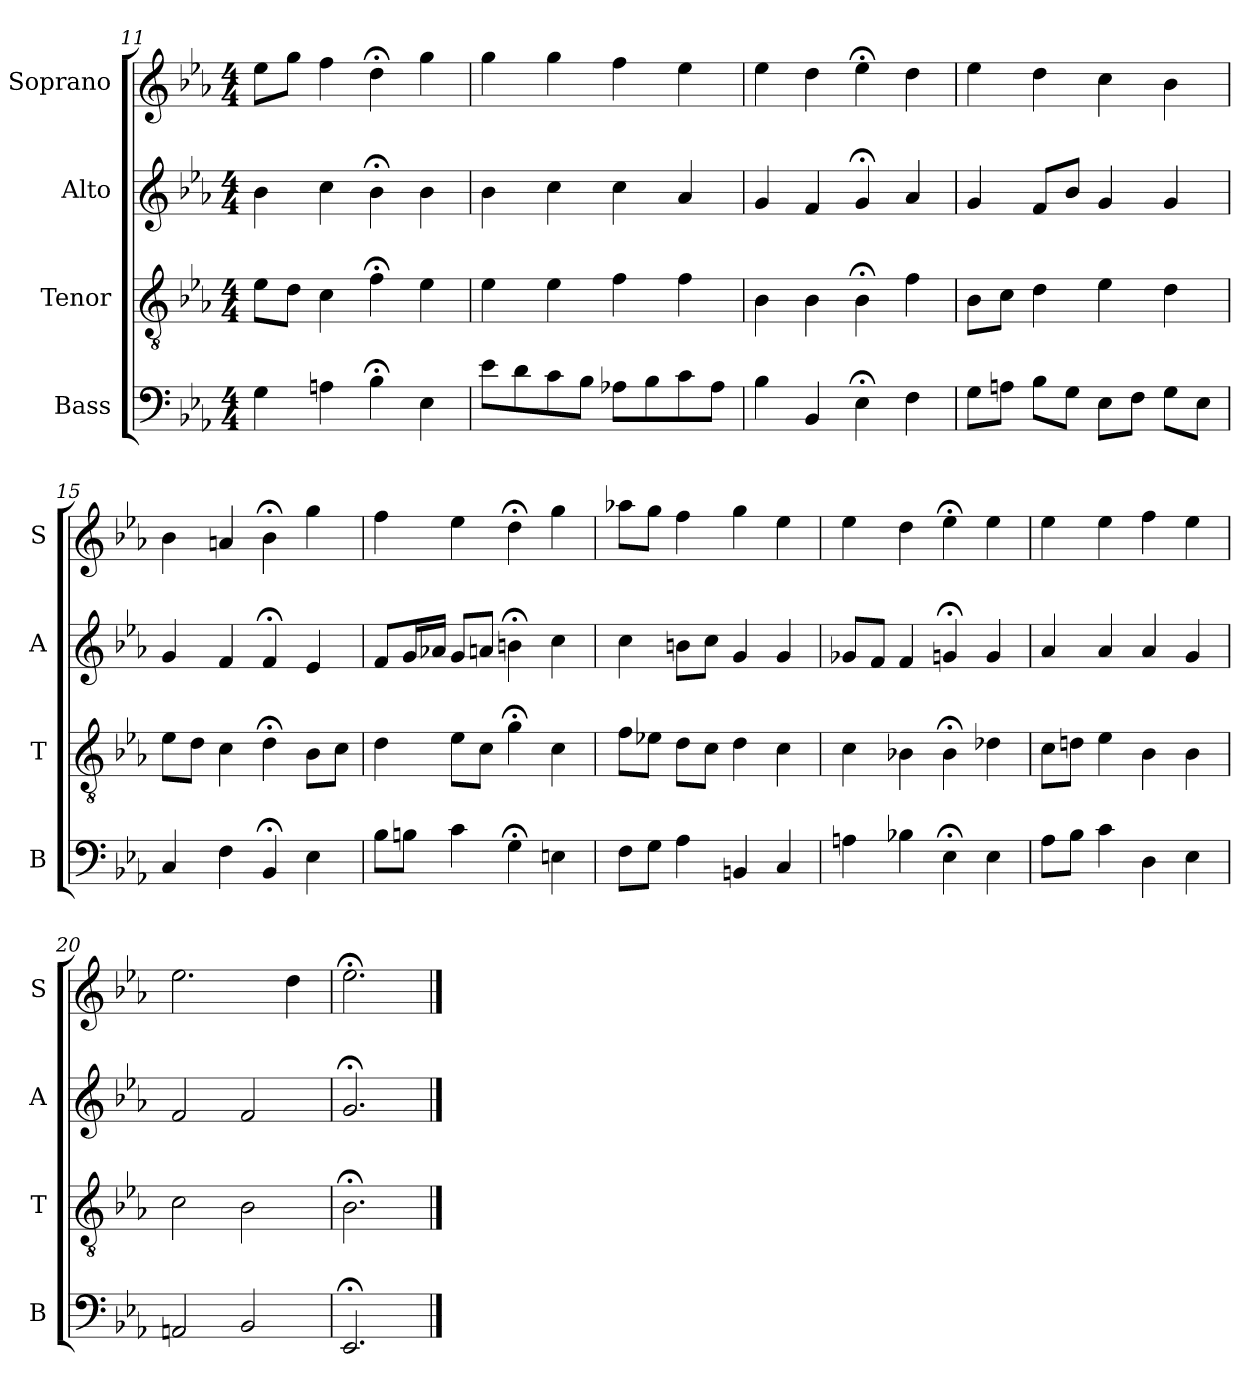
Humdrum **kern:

**kern	**kern	**kern	**kern
*part4	*part3	*part2	*part1
*staff4	*staff3	*staff2	*staff1
*I"Bass	*I"Tenor	*I"Alto	*I"Soprano
*I'B	*I'T	*I'A	*I'S
*clefF4	*clefGv2	*clefG2	*clefG2
*k[b-e-a-]	*k[b-e-a-]	*k[b-e-a-]	*k[b-e-a-]
*E-:	*E-:	*E-:	*E-:
*M4/4	*M4/4	*M4/4	*M4/4
=11	=11	=11	=11
4G	8e-L	4b-	8ee-L
.	8dJ	.	8ggJ
4An	4c	4cc	4ff
4B-;<	4f;<	4b-;<	4dd;<
4E-	4e-	4b-	4gg
=12	=12	=12	=12
8e-L	4e-	4b-	4gg
8d	.	.	.
8c	4e-	4cc	4gg
8B-J	.	.	.
8A-XL	4f	4cc	4ff
8B-	.	.	.
8c	4f	4a-	4ee-
8A-J	.	.	.
=13	=13	=13	=13
4B-	4B-	4g	4ee-
4BB-	4B-	4f	4dd
4E-;<	4B-;<	4g;<	4ee-;<
4F	4f	4a-	4dd
=14	=14	=14	=14
8GL	8B-L	4g	4ee-
8AnJ	8cJ	.	.
8B-L	4d	8fL	4dd
8GJ	.	8b-J	.
8E-L	4e-	4g	4cc
8FJ	.	.	.
8GL	4d	4g	4b-
8E-J	.	.	.
=15	=15	=15	=15
4C	8e-L	4g	4b-
.	8dJ	.	.
4F	4c	4f	4an
4BB-;<	4d;<	4f;<	4b-;<
4E-	8B-L	4e-	4gg
.	8cJ	.	.
=16	=16	=16	=16
8B-L	4d	8fL	4ff
8BnJ	.	16gL	.
.	.	16a-XJJ	.
4c	8e-L	8gL	4ee-
.	8cJ	8anJ	.
4G;<	4g;<	4bn;<	4dd;<
4En	4c	4cc	4gg
=17	=17	=17	=17
8FL	8fL	4cc	8aa-XL
8GJ	8e-XJ	.	8ggJ
4A-	8dL	8bnL	4ff
.	8cJ	8ccJ	.
4BBn	4d	4g	4gg
4C	4c	4g	4ee-
=18	=18	=18	=18
4An	4c	8g-XL	4ee-
.	.	8fJ	.
4B-X	4B-X	4f	4dd
4E-;<	4B-;<	4gn;<	4ee-;<
4E-	4d-X	4g	4ee-
=19	=19	=19	=19
8A-L	8cL	4a-	4ee-
8B-J	8dnJ	.	.
4c	4e-	4a-	4ee-
4D	4B-	4a-	4ff
4E-	4B-	4g	4ee-
=20	=20	=20	=20
2AAn	2c	2f	2.ee-
2BB-	2B-	2f	.
.	.	.	4dd
=21	=21	=21	=21
2.EE-;<	2.B-;<	2.g;<	2.ee-;<
==	==	==	==
*-	*-	*-	*-
